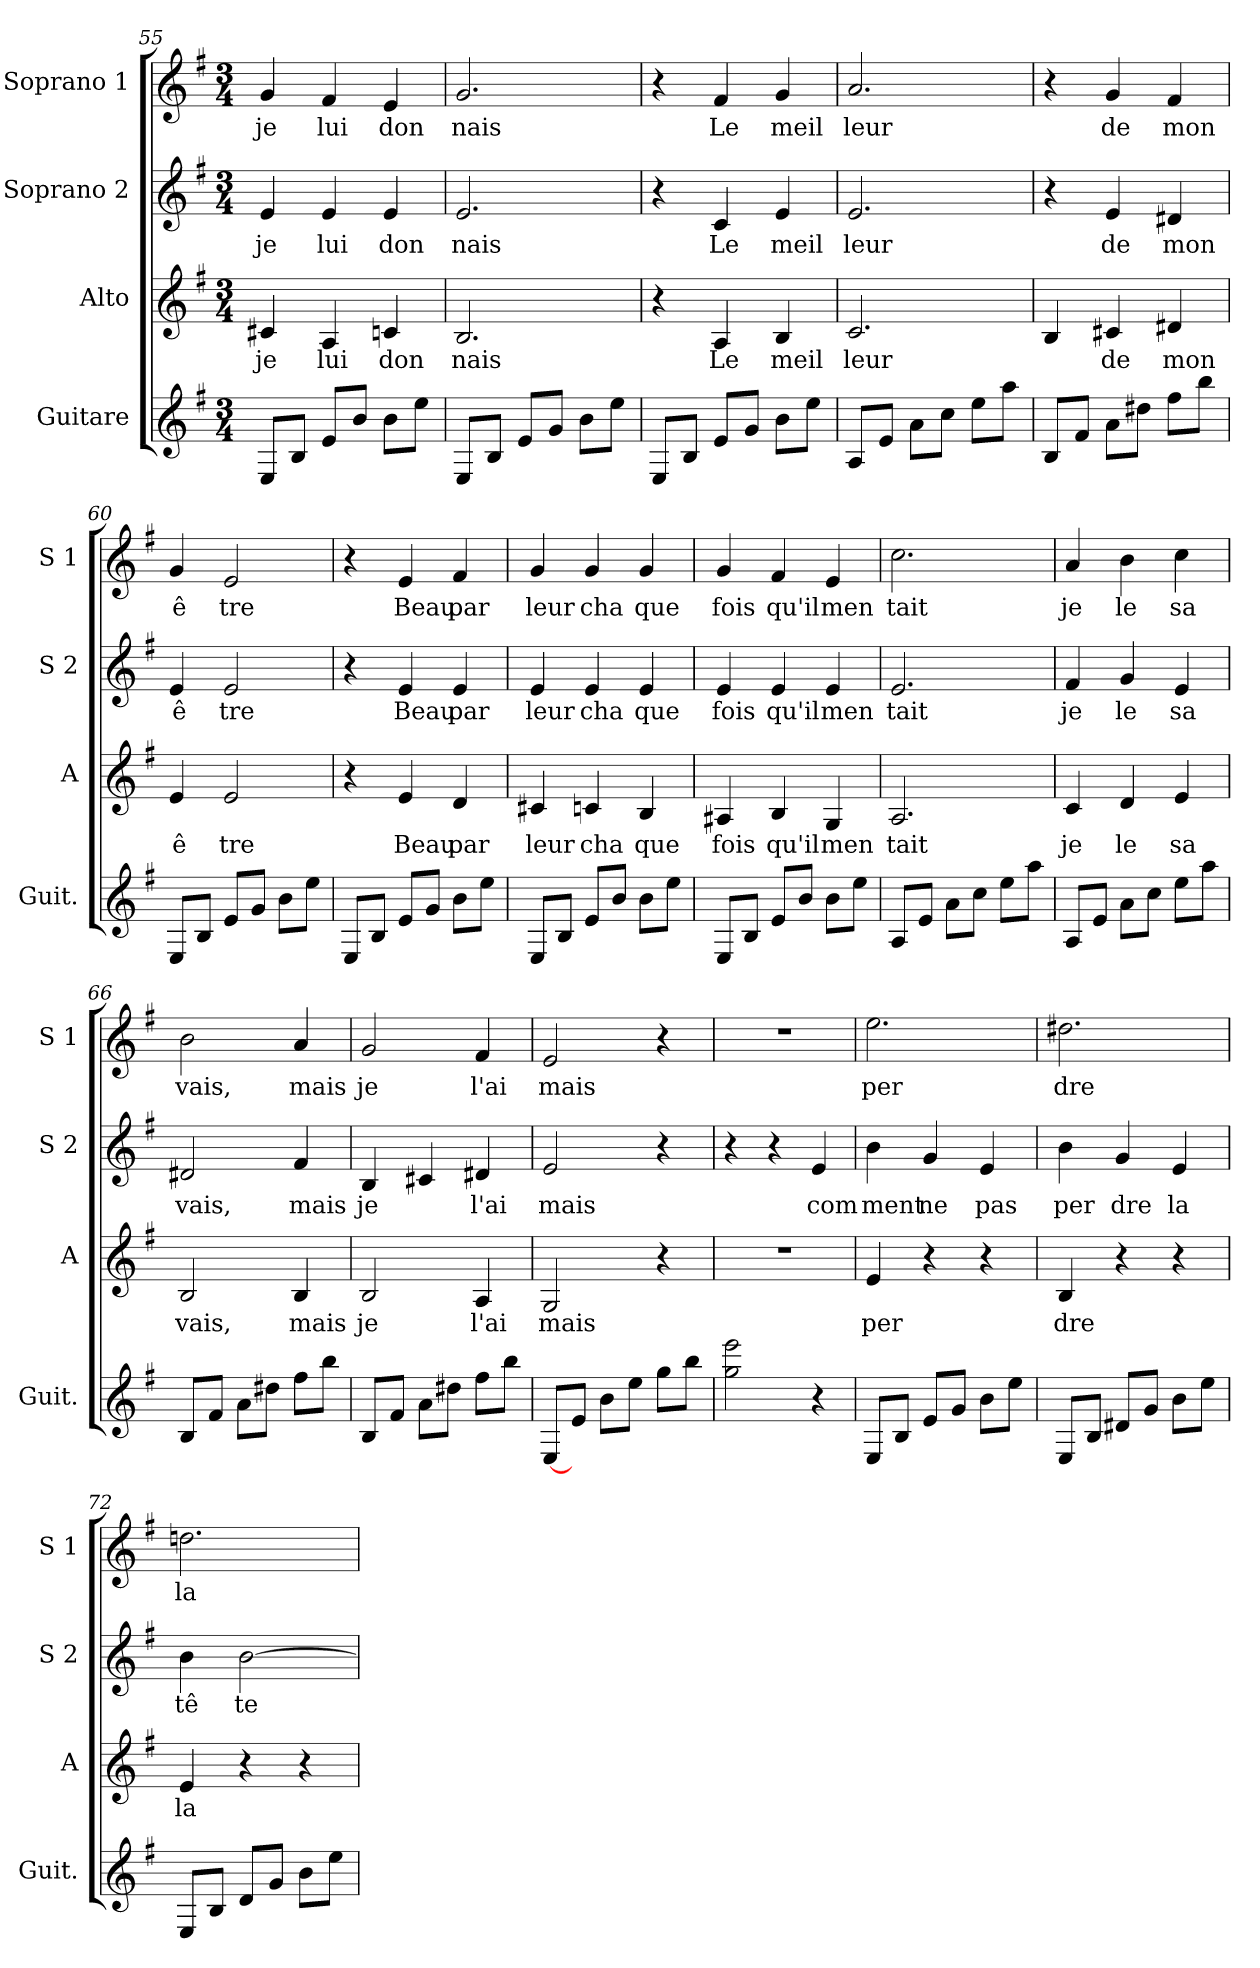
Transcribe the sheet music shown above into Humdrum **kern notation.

**kern	**kern	**text	**kern	**text	**kern	**text
*part4	*part3	*part3	*part2	*part2	*part1	*part1
*staff4	*staff3	*staff3	*staff2	*staff2	*staff1	*staff1
*I"Guitare	*I"Alto	*	*I"Soprano 2	*	*I"Soprano 1	*
*I'Guit.	*I'A	*	*I'S 2	*	*I'S 1	*
*clefG2	*clefG2	*	*clefG2	*	*clefG2	*
*ITrd7c12	*	*	*	*	*	*
*k[f#]	*k[f#]	*	*k[f#]	*	*k[f#]	*
*G:	*G:	*	*G:	*	*G:	*
*M3/4	*M3/4	*	*M3/4	*	*M3/4	*
=55	=55	=55	=55	=55	=55	=55
!	!	!LO:LY:b	!	!LO:LY:b	!	!LO:LY:b
8EE/L	4c#X/	je	4e/	je	4g/	je
8BB/J	.	.	.	.	.	.
!	!	!LO:LY:b	!	!LO:LY:b	!	!LO:LY:b
8E/L	4A/	lui	4e/	lui	4f#/	lui
8B/J	.	.	.	.	.	.
!	!	!LO:LY:b	!	!LO:LY:b	!	!LO:LY:b
8B\L	4cn/	don	4e/	don	4e/	don
8e\J	.	.	.	.	.	.
=56	=56	=56	=56	=56	=56	=56
!	!	!LO:LY:b	!	!LO:LY:b	!	!LO:LY:b
8EE/L	2.B/	nais	2.e/	nais	2.g/	nais
8BB/J	.	.	.	.	.	.
8E/L	.	.	.	.	.	.
8G/J	.	.	.	.	.	.
8B\L	.	.	.	.	.	.
8e\J	.	.	.	.	.	.
!!LO:PB:g=z
=57	=57	=57	=57	=57	=57	=57
8EE/L	4r	.	4r	.	4r	.
8BB/J	.	.	.	.	.	.
!	!	!LO:LY:b	!	!LO:LY:b	!	!LO:LY:b
8E/L	4A/	Le	4c/	Le	4f#/	Le
8G/J	.	.	.	.	.	.
!	!	!LO:LY:b	!	!LO:LY:b	!	!LO:LY:b
8B\L	4B/	meil	4e/	meil	4g/	meil
8e\J	.	.	.	.	.	.
=58	=58	=58	=58	=58	=58	=58
!	!	!LO:LY:b	!	!LO:LY:b	!	!LO:LY:b
8AA/L	2.c/	leur	2.e/	leur	2.a/	leur
8E/J	.	.	.	.	.	.
8A\L	.	.	.	.	.	.
8c\J	.	.	.	.	.	.
8e\L	.	.	.	.	.	.
8a\J	.	.	.	.	.	.
=59	=59	=59	=59	=59	=59	=59
8BB/L	4B/	.	4r	.	4r	.
8F#/J	.	.	.	.	.	.
!	!	!LO:LY:b	!	!LO:LY:b	!	!LO:LY:b
8A\L	4c#X/	de	4e/	de	4g/	de
8d#X\J	.	.	.	.	.	.
!	!	!LO:LY:b	!	!LO:LY:b	!	!LO:LY:b
8f#\L	4d#X/	mon	4d#X/	mon	4f#/	mon
8b\J	.	.	.	.	.	.
=60	=60	=60	=60	=60	=60	=60
!	!	!LO:LY:b	!	!LO:LY:b	!	!LO:LY:b
8EE/L	4e/	ê	4e/	ê	4g/	ê
8BB/J	.	.	.	.	.	.
!	!	!LO:LY:b	!	!LO:LY:b	!	!LO:LY:b
8E/L	2e/	tre	2e/	tre	2e/	tre
8G/J	.	.	.	.	.	.
8B\L	.	.	.	.	.	.
8e\J	.	.	.	.	.	.
!!LO:LB:g=z
=61	=61	=61	=61	=61	=61	=61
8EE/L	4r	.	4r	.	4r	.
8BB/J	.	.	.	.	.	.
!	!	!LO:LY:b	!	!LO:LY:b	!	!LO:LY:b
8E/L	4e/	Beau	4e/	Beau	4e/	Beau
8G/J	.	.	.	.	.	.
!	!	!LO:LY:b	!	!LO:LY:b	!	!LO:LY:b
8B\L	4d/	par	4e/	par	4f#/	par
8e\J	.	.	.	.	.	.
=62	=62	=62	=62	=62	=62	=62
!	!	!LO:LY:b	!	!LO:LY:b	!	!LO:LY:b
8EE/L	4c#X/	leur	4e/	leur	4g/	leur
8BB/J	.	.	.	.	.	.
!	!	!LO:LY:b	!	!LO:LY:b	!	!LO:LY:b
8E/L	4cn/	cha	4e/	cha	4g/	cha
8B/J	.	.	.	.	.	.
!	!	!LO:LY:b	!	!LO:LY:b	!	!LO:LY:b
8B\L	4B/	que	4e/	que	4g/	que
8e\J	.	.	.	.	.	.
=63	=63	=63	=63	=63	=63	=63
!	!	!LO:LY:b	!	!LO:LY:b	!	!LO:LY:b
8EE/L	4A#X/	fois	4e/	fois	4g/	fois
8BB/J	.	.	.	.	.	.
!	!	!LO:LY:b	!	!LO:LY:b	!	!LO:LY:b
8E/L	4B/	qu'il	4e/	qu'il	4f#/	qu'il
8B/J	.	.	.	.	.	.
!	!	!LO:LY:b	!	!LO:LY:b	!	!LO:LY:b
8B\L	4G/	men	4e/	men	4e/	men
8e\J	.	.	.	.	.	.
=64	=64	=64	=64	=64	=64	=64
!	!	!LO:LY:b	!	!LO:LY:b	!	!LO:LY:b
8AA/L	2.A/	tait	2.e/	tait	2.cc\	tait
8E/J	.	.	.	.	.	.
8A\L	.	.	.	.	.	.
8c\J	.	.	.	.	.	.
8e\L	.	.	.	.	.	.
8a\J	.	.	.	.	.	.
!!LO:LB:g=z
=65	=65	=65	=65	=65	=65	=65
!	!	!LO:LY:b	!	!LO:LY:b	!	!LO:LY:b
8AA/L	4c/	je	4f#/	je	4a/	je
8E/J	.	.	.	.	.	.
!	!	!LO:LY:b	!	!LO:LY:b	!	!LO:LY:b
8A\L	4d/	le	4g/	le	4b\	le
8c\J	.	.	.	.	.	.
!	!	!LO:LY:b	!	!LO:LY:b	!	!LO:LY:b
8e\L	4e/	sa	4e/	sa	4cc\	sa
8a\J	.	.	.	.	.	.
=66	=66	=66	=66	=66	=66	=66
!	!	!LO:LY:b	!	!LO:LY:b	!	!LO:LY:b
8BB/L	2B/	vais,	2d#X/	vais,	2b\	vais,
8F#/J	.	.	.	.	.	.
8A\L	.	.	.	.	.	.
8d#X\J	.	.	.	.	.	.
!	!	!LO:LY:b	!	!LO:LY:b	!	!LO:LY:b
8f#\L	4B/	mais	4f#/	mais	4a/	mais
8b\J	.	.	.	.	.	.
=67	=67	=67	=67	=67	=67	=67
!	!	!LO:LY:b	!	!LO:LY:b	!	!LO:LY:b
8BB/L	2B/	je	4B/	je	2g/	je
8F#/J	.	.	.	.	.	.
8A\L	.	.	4c#X/	.	.	.
8d#X\J	.	.	.	.	.	.
!	!	!LO:LY:b	!	!LO:LY:b	!	!LO:LY:b
8f#\L	4A/	l'ai	4d#X/	l'ai	4f#/	l'ai
8b\J	.	.	.	.	.	.
=68	=68	=68	=68	=68	=68	=68
!	!	!LO:LY:b	!	!LO:LY:b	!	!LO:LY:b
[8EE/L	2G/	mais	2e/	mais	2e/	mais
8E/J	.	.	.	.	.	.
8B\L	.	.	.	.	.	.
8e\J	.	.	.	.	.	.
8g\L	4r	.	4r	.	4r	.
8b\J	.	.	.	.	.	.
!!LO:PB:g=z
=69	=69	=69	=69	=69	=69	=69
2g\ 2ee\	2.r	.	4r	.	2.r	.
.	.	.	4r	.	.	.
!	!	!	!	!LO:LY:b	!	!
4r	.	.	4e/	com	.	.
=70	=70	=70	=70	=70	=70	=70
!	!	!LO:LY:b	!	!LO:LY:b	!	!LO:LY:b
8EE/L	4e/	per	4b\	ment	2.ee\	per
8BB/J	.	.	.	.	.	.
!	!	!	!	!LO:LY:b	!	!
8E/L	4r	.	4g/	ne	.	.
8G/J	.	.	.	.	.	.
!	!	!	!	!LO:LY:b	!	!
8B\L	4r	.	4e/	pas	.	.
8e\J	.	.	.	.	.	.
=71	=71	=71	=71	=71	=71	=71
!	!	!LO:LY:b	!	!LO:LY:b	!	!LO:LY:b
8EE/L	4B/	dre	4b\	per	2.dd#X\	dre
8BB/J	.	.	.	.	.	.
!	!	!	!	!LO:LY:b	!	!
8D#X/L	4r	.	4g/	dre	.	.
8G/J	.	.	.	.	.	.
!	!	!	!	!LO:LY:b	!	!
8B\L	4r	.	4e/	la	.	.
8e\J	.	.	.	.	.	.
!!LO:LB:g=z
=72	=72	=72	=72	=72	=72	=72
!	!	!LO:LY:b	!	!LO:LY:b	!	!LO:LY:b
8EE/L	4e/	la	4b\	tê	2.ddn\	la
8BB/J	.	.	.	.	.	.
!	!	!	!	!LO:LY:b	!	!
8D/L	4r	.	[2b\	te	.	.
8G/J	.	.	.	.	.	.
8B\L	4r	.	.	.	.	.
8e\J	.	.	.	.	.	.
=	=	=	=	=	=	=
*-	*-	*-	*-	*-	*-	*-
